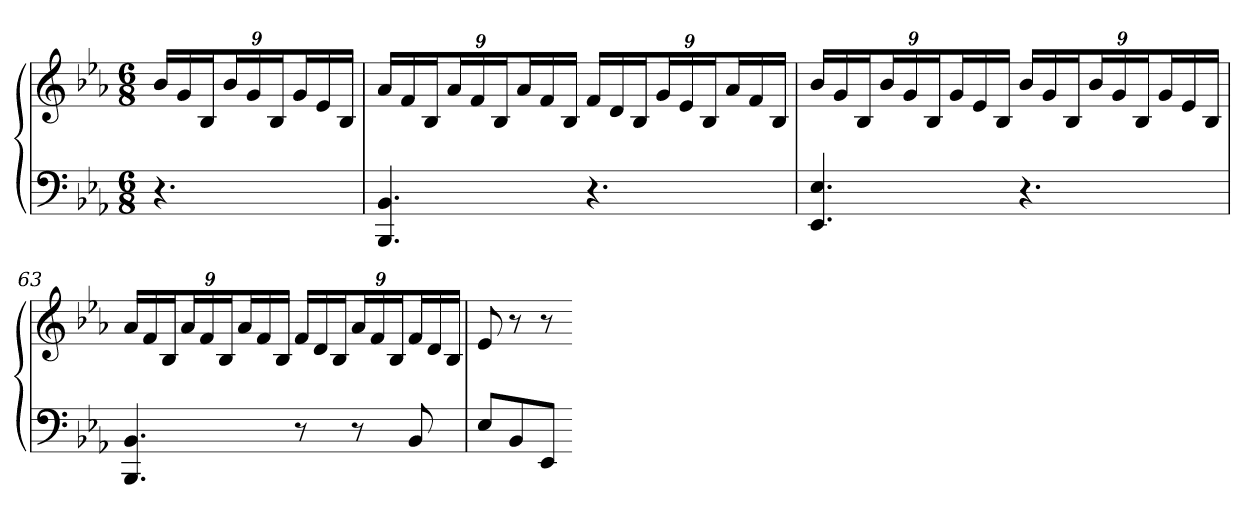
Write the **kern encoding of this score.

**kern	**kern
*part1	*part1
*staff2	*staff1
*clefF4	*clefG2
*k[b-e-a-]	*k[b-e-a-]
*M6/8	*M6/8
=	=
4.r	24b-LL
.	24g
.	24B-J
.	24b-L
.	24g
.	24B-J
.	24gL
.	24e-
.	24B-JJ
=61	=61
4.BBB- 4.BB-	24a-LL
.	24f
.	24B-J
.	24a-L
.	24f
.	24B-J
.	24a-L
.	24f
.	24B-JJ
4.r	24fLL
.	24d
.	24B-J
.	24gL
.	24e-
.	24B-J
.	24a-L
.	24f
.	24B-JJ
=62	=62
4.EE- 4.E-	24b-LL
.	24g
.	24B-J
.	24b-L
.	24g
.	24B-J
.	24gL
.	24e-
.	24B-JJ
4.r	24b-LL
.	24g
.	24B-J
.	24b-L
.	24g
.	24B-J
.	24gL
.	24e-
.	24B-JJ
=63	=63
4.BBB- 4.BB-	24a-LL
.	24f
.	24B-J
.	24a-L
.	24f
.	24B-J
.	24a-L
.	24f
.	24B-JJ
8r	24fLL
.	24d
.	24B-J
8r	24a-L
.	24f
.	24B-J
8BB-	24fL
.	24d
.	24B-JJ
=64	=64
8E-L	8e-
8BB-	8r
8EE-J	8r
=-	=-
*-	*-
